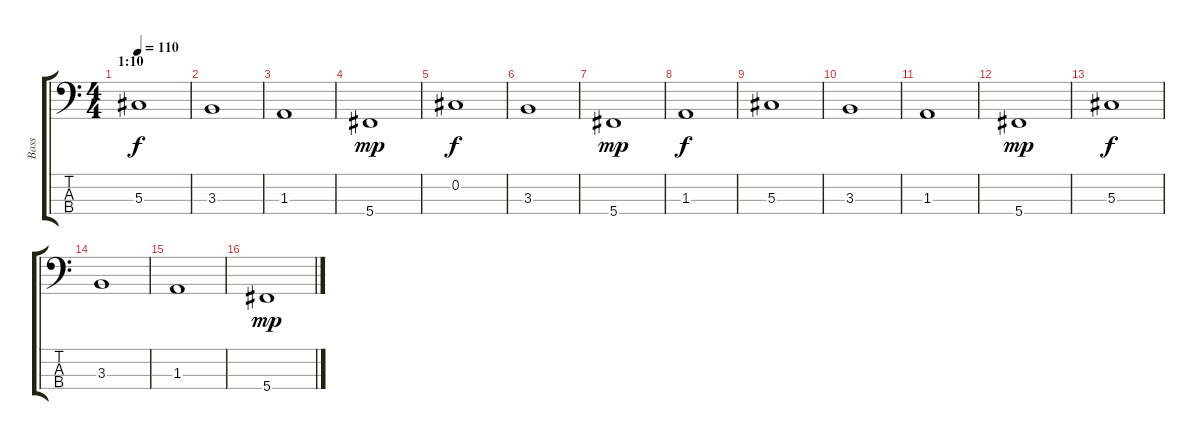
\track ("Bass" "Bass") {instrument electricbassfinger}
\staff {score tabs}
\tuning (Gb2 Db2 Ab1 Db1) {hide}
\ts (4 4)
\section ("" "1:10")
\tempo 110
\clef f4
\ks c
5.3.1{dy f} |
3.3.1 |
1.3.1 |
5.4.1{dy mp} |
0.2.1{dy f} |
3.3.1 |
5.4.1{dy mp} |
1.3.1{dy f} |
5.3.1 |
3.3.1 |
1.3.1 |
5.4.1{dy mp} |
5.3.1{dy f} |
3.3.1 |
1.3.1 |
5.4.1{dy mp}
